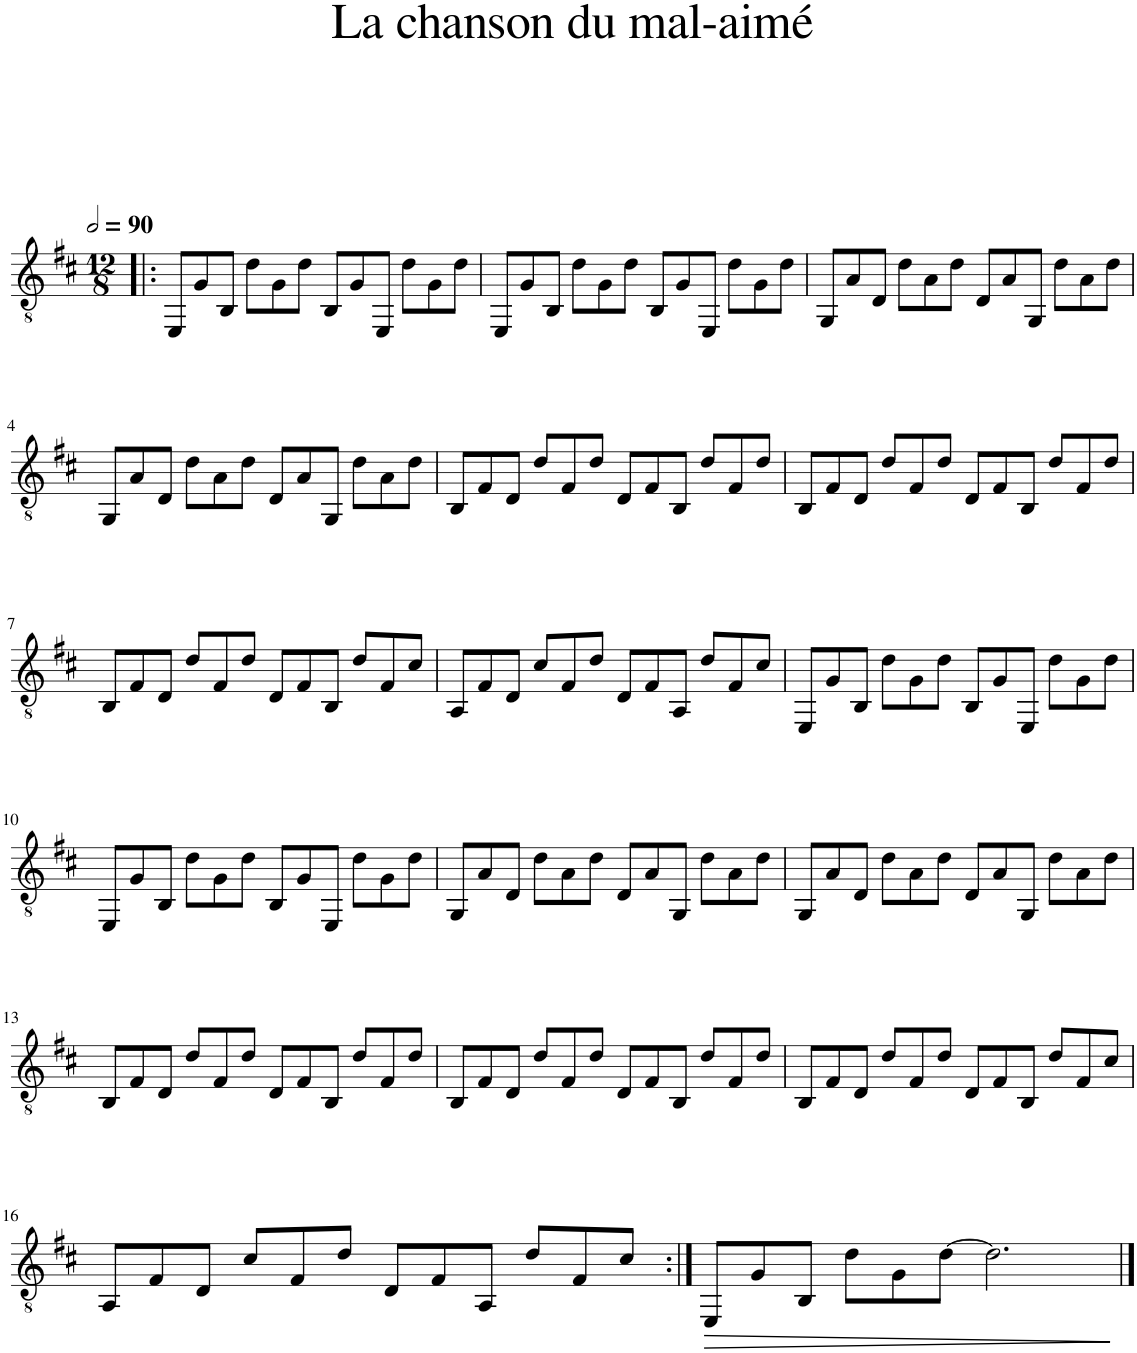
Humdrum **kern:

**kern	**dynam
*part1	*part1
*staff1	*staff1
*I"Acoustic Guitar	*
*I'Guit.	*
*clefGv2	*
*k[f#c#]	*
*M12/8	*
*MM180	*
=1!|:	=1!|:
8EE/L	.
8G/	.
8BB/J	.
8d\L	.
8G\	.
8d\J	.
8BB/L	.
8G/	.
8EE/J	.
8d\L	.
8G\	.
8d\J	.
=2	=2
8EE/L	.
8G/	.
8BB/J	.
8d\L	.
8G\	.
8d\J	.
8BB/L	.
8G/	.
8EE/J	.
8d\L	.
8G\	.
8d\J	.
=3	=3
8GG/L	.
8A/	.
8D/J	.
8d\L	.
8A\	.
8d\J	.
8D/L	.
8A/	.
8GG/J	.
8d\L	.
8A\	.
8d\J	.
!!LO:LB:g=z
=4	=4
8GG/L	.
8A/	.
8D/J	.
8d\L	.
8A\	.
8d\J	.
8D/L	.
8A/	.
8GG/J	.
8d\L	.
8A\	.
8d\J	.
=5	=5
8BB/L	.
8F#/	.
8D/J	.
8d/L	.
8F#/	.
8d/J	.
8D/L	.
8F#/	.
8BB/J	.
8d/L	.
8F#/	.
8d/J	.
=6	=6
8BB/L	.
8F#/	.
8D/J	.
8d/L	.
8F#/	.
8d/J	.
8D/L	.
8F#/	.
8BB/J	.
8d/L	.
8F#/	.
8d/J	.
!!LO:LB:g=z
=7	=7
8BB/L	.
8F#/	.
8D/J	.
8d/L	.
8F#/	.
8d/J	.
8D/L	.
8F#/	.
8BB/J	.
8d/L	.
8F#/	.
8c#/J	.
=8	=8
8AA/L	.
8F#/	.
8D/J	.
8c#/L	.
8F#/	.
8d/J	.
8D/L	.
8F#/	.
8AA/J	.
8d/L	.
8F#/	.
8c#/J	.
=9	=9
8EE/L	.
8G/	.
8BB/J	.
8d\L	.
8G\	.
8d\J	.
8BB/L	.
8G/	.
8EE/J	.
8d\L	.
8G\	.
8d\J	.
!!LO:LB:g=z
=10	=10
8EE/L	.
8G/	.
8BB/J	.
8d\L	.
8G\	.
8d\J	.
8BB/L	.
8G/	.
8EE/J	.
8d\L	.
8G\	.
8d\J	.
=11	=11
8GG/L	.
8A/	.
8D/J	.
8d\L	.
8A\	.
8d\J	.
8D/L	.
8A/	.
8GG/J	.
8d\L	.
8A\	.
8d\J	.
=12	=12
8GG/L	.
8A/	.
8D/J	.
8d\L	.
8A\	.
8d\J	.
8D/L	.
8A/	.
8GG/J	.
8d\L	.
8A\	.
8d\J	.
!!LO:LB:g=z
=13	=13
8BB/L	.
8F#/	.
8D/J	.
8d/L	.
8F#/	.
8d/J	.
8D/L	.
8F#/	.
8BB/J	.
8d/L	.
8F#/	.
8d/J	.
=14	=14
8BB/L	.
8F#/	.
8D/J	.
8d/L	.
8F#/	.
8d/J	.
8D/L	.
8F#/	.
8BB/J	.
8d/L	.
8F#/	.
8d/J	.
=15	=15
8BB/L	.
8F#/	.
8D/J	.
8d/L	.
8F#/	.
8d/J	.
8D/L	.
8F#/	.
8BB/J	.
8d/L	.
8F#/	.
8c#/J	.
!!LO:LB:g=z
=16	=16
8AA/L	.
8F#/	.
8D/J	.
8c#/L	.
8F#/	.
8d/J	.
8D/L	.
8F#/	.
8AA/J	.
8d/L	.
8F#/	.
8c#/J	.
=17:|!	=17:|!
!	!LO:HP:b
8EE/L	>
8G/	.
8BB/J	.
8d\L	.
8G\	.
[8d\J	.
2.d\]	.
.	]
==	==
*-	*-
